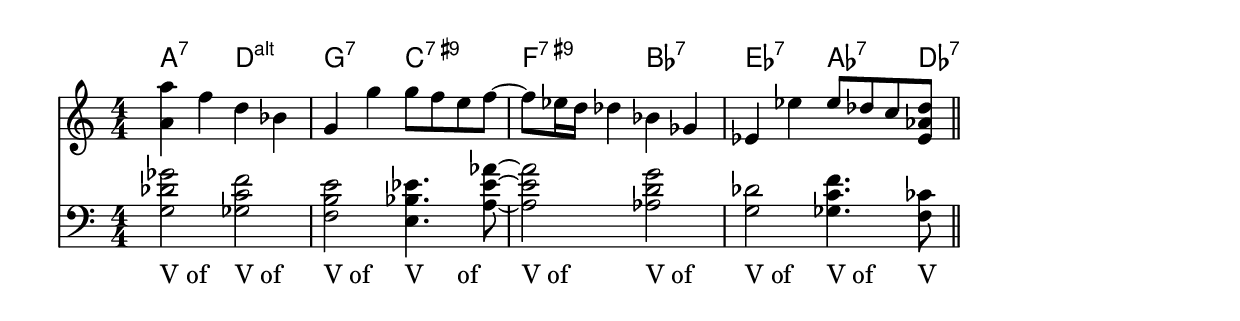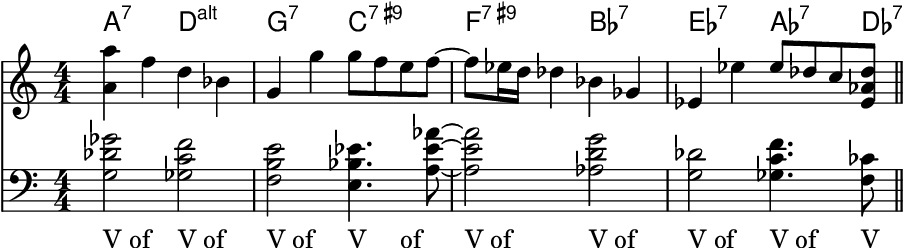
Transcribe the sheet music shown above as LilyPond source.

\version "2.24.4"
\language "english"
#(ly:set-option 'crop #t)
\include "include/alt.ly"
\score {
  \midi {
    \tempo 4=140
  }
  \layout {
    \context {
      \Score
      \omit BarNumber
    }
    indent = 0\mm
  }
  {
    <<
    \chords {
      \set chordChanges = ##t % only show chords when they change
      \set noChordSymbol = ""
      \set minorChordModifier = \markup { "-" }
      \set midiMaximumVolume = #0 % prevent named chords sounding
      a2:7 d:alt | g:7 c:7.9+ | f:7.9+ bf:7 | ef:7 af4.:7 df8:7 |
    }
    \new Staff {
      \key c \major
      \numericTimeSignature
      \time 4/4
      \clef treble {
        \relative {
          \skip \f % spacer to set voice volume
          <a' a'>4 f' d bf | g g' g8 f e f~ |
          f ef16 d16 df4 bf gf |
          ef ef' ef8 df c <ef, af df>
          \bar "||"
        }
      }
    }
    \new Staff {
      <<
        \clef bass {
          \relative {
            \skip \f % spacer to set voice volume
            <g df' gf>2
            <gf c f> |
            <f b e> <e bf' ef>4. <a~ ef'~ af~>8 |
            <a ef' af>2 <af d g> |
            <g df'>2 <gf c f>4. <f cf'>8 |
          }
        }
        \new Lyrics \with {
          \override LyricText.self-alignment-X = #LEFT
        } \lyricmode {
          "V of"2
          "V of"2
          "V of"2
          "V"4 "of"4
          "V of"2
          "V of"2
          "V of"2
          "V of"4.
          "V"8
        }
      >>
    }
    >>
  }
}
